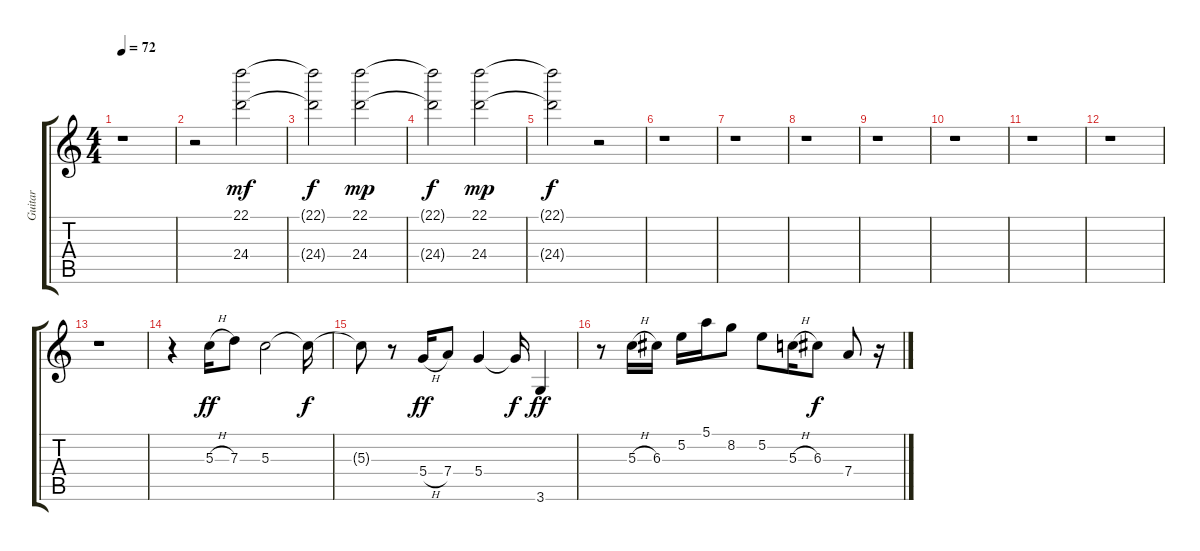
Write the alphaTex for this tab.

\track ("Guitar" "Guitar") {instrument overdrivenguitar}
\staff {score tabs}
\tuning (E4 B3 G3 D3 A2 E2) {hide}
\ts (4 4)
\tempo 72
\clef g2
\ks c
r.1{dy f} |
r.2 (22.1 24.4).2{dy mf} |
(22.1{t} 24.4{t}).2{dy f} (22.1 24.4).2{dy mp} |
(22.1{t} 24.4{t}).2{dy f} (22.1 24.4).2{dy mp} |
(22.1{t} 24.4{t}).2{dy f} r.2 |
r.1 |
r.1 |
r.1 |
r.1 |
r.1 |
r.1 |
r.1 |
r.1 |
r.4 5.3{h}.16{dy ff} 7.3.8 5.3.2 5.3{t}.16{dy f} |
5.3{t}.8 r.8 5.4{h}.16{dy ff} 7.4.8 5.4.4 5.4{t}.16{dy f} 3.6.4{dy ff} |
r.8 5.3{h}.16 6.3.16 5.2.16 5.1.16 8.2.8 5.2.8 5.3{h}.16 6.3.8{dy f} 7.4.8 r.16
